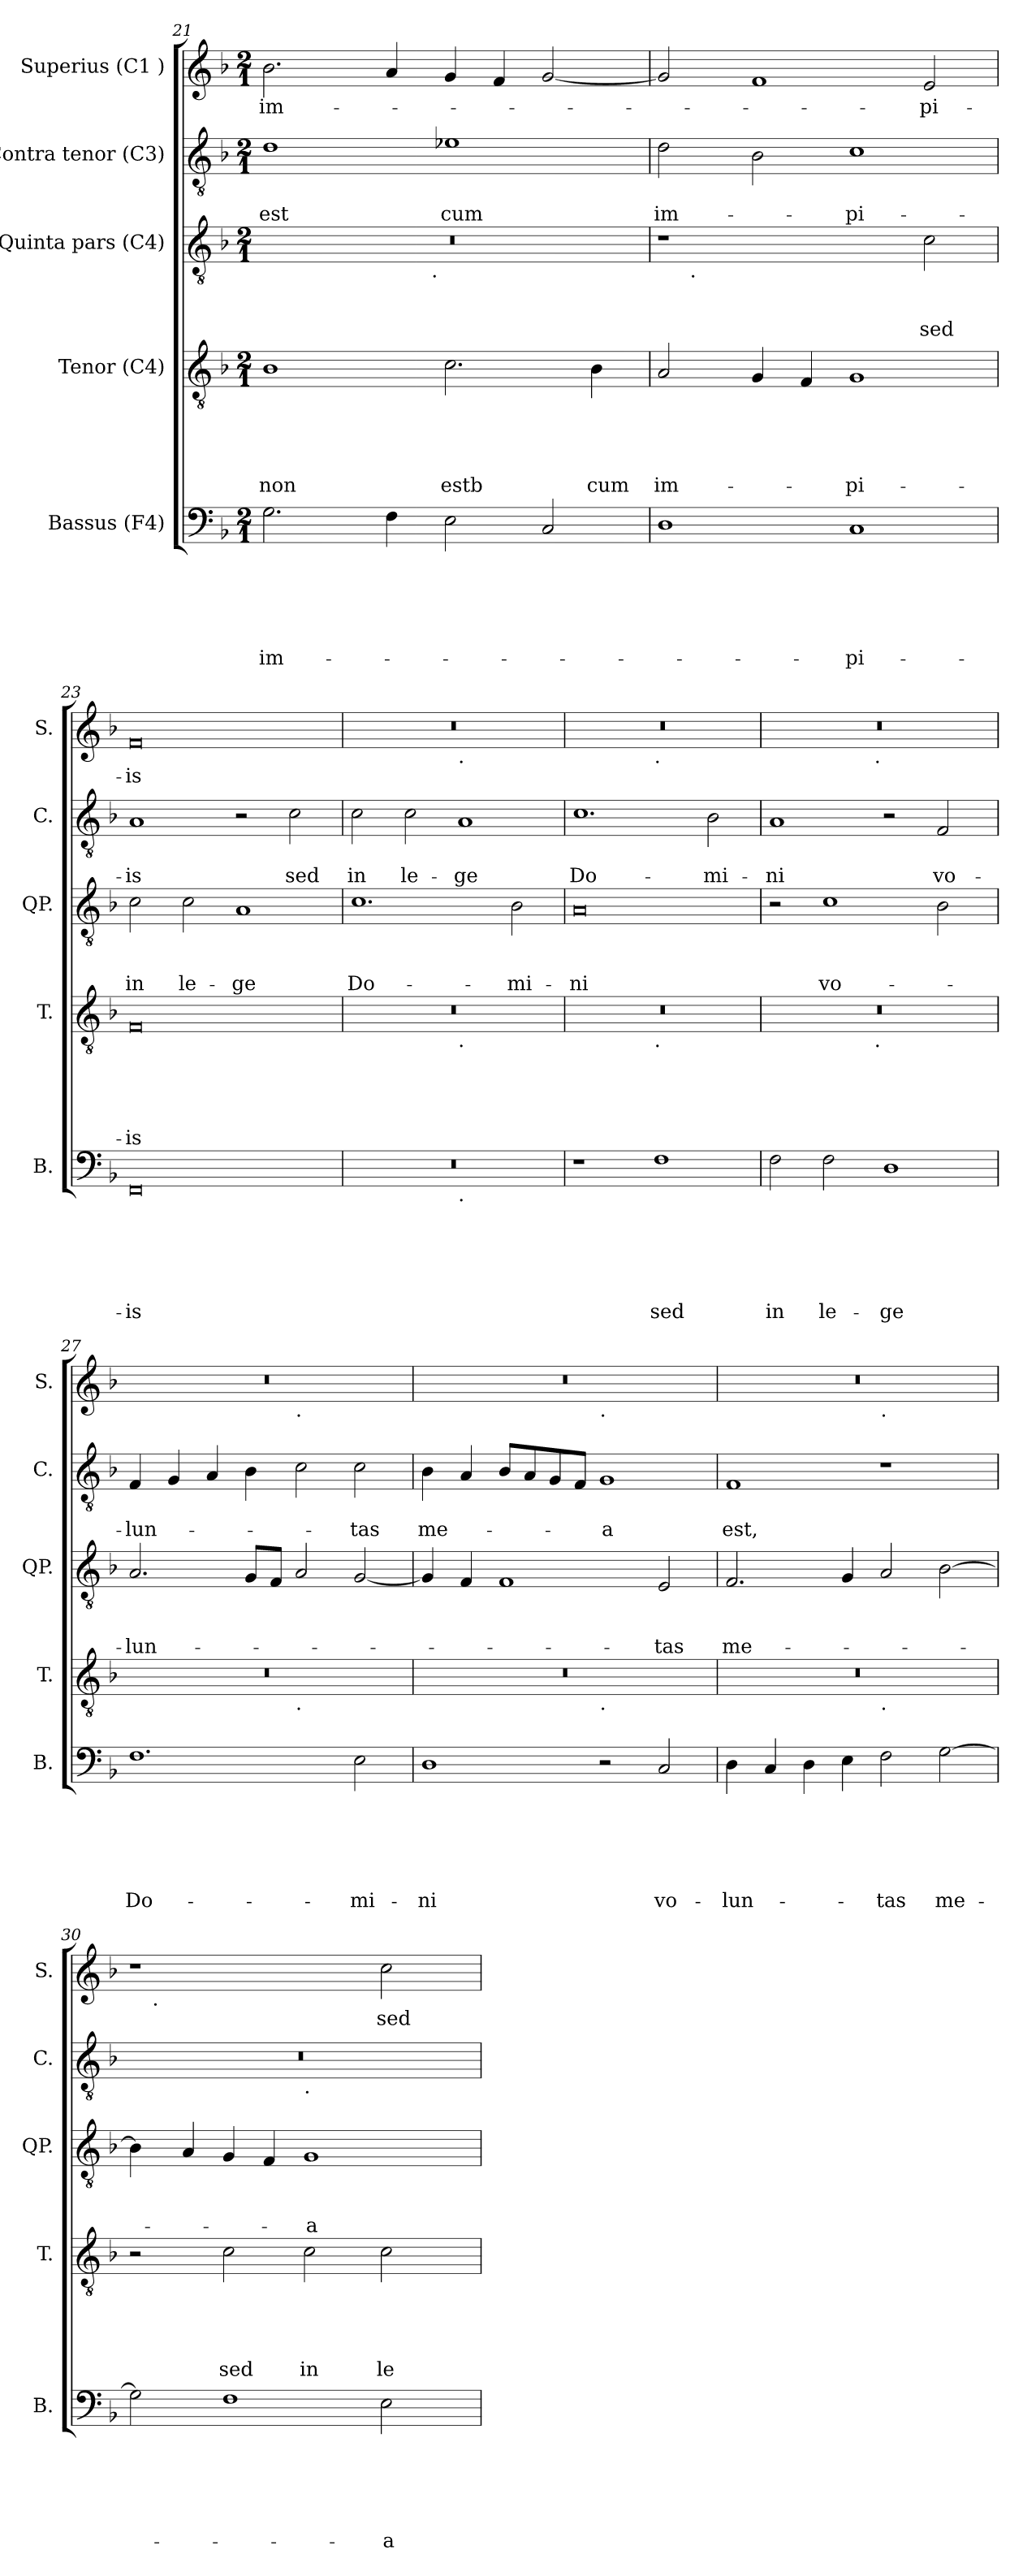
**kern	**text	**text	**text	**text	**text	**text	**kern	**text	**text	**text	**text	**text	**kern	**text	**text	**text	**kern	**text	**text	**kern	**text
*part5	*part5	*part5	*part5	*part5	*part5	*part5	*part4	*part4	*part4	*part4	*part4	*part4	*part3	*part3	*part3	*part3	*part2	*part2	*part2	*part1	*part1
*staff5	*staff5	*staff5	*staff5	*staff5	*staff5	*staff5	*staff4	*staff4	*staff4	*staff4	*staff4	*staff4	*staff3	*staff3	*staff3	*staff3	*staff2	*staff2	*staff2	*staff1	*staff1
*I"Bassus (F4)	*	*	*	*	*	*	*I"Tenor (C4)	*	*	*	*	*	*I"Quinta pars (C4)	*	*	*	*I"Contra tenor (C3)	*	*	*I"Superius (C1 )	*
*I'B.	*	*	*	*	*	*	*I'T.	*	*	*	*	*	*I'QP.	*	*	*	*I'C.	*	*	*I'S.	*
*clefF4	*	*	*	*	*	*	*clefGv2	*	*	*	*	*	*clefGv2	*	*	*	*clefGv2	*	*	*clefG2	*
*k[b-]	*	*	*	*	*	*	*k[b-]	*	*	*	*	*	*k[b-]	*	*	*	*k[b-]	*	*	*k[b-]	*
*F:	*	*	*	*	*	*	*F:	*	*	*	*	*	*F:	*	*	*	*F:	*	*	*F:	*
*M2/1	*	*	*	*	*	*	*M2/1	*	*	*	*	*	*M2/1	*	*	*	*M2/1	*	*	*M2/1	*
=21	=21	=21	=21	=21	=21	=21	=21	=21	=21	=21	=21	=21	=21	=21	=21	=21	=21	=21	=21	=21	=21
!	!	!	!	!	!	!LO:LY:b	!	!	!	!	!	!LO:LY:b	!	!	!	!	!	!	!LO:LY:b	!	!LO:LY:b
*	*	*	*	*	*	*	*	*	*	*	*	*	*^	*	*	*	*	*	*	*	*
2.G\	.	.	.	.	.	im-	1B-	.	.	.	.	non	0r	2ryy	.	.	.	1d	.	est	2.b-\	im-
.	.	.	.	.	.	.	.	.	.	.	.	.	.	4...ryy	.	.	.	.	.	.	.	.
4F\	.	.	.	.	.	.	.	.	.	.	.	.	.	.	.	.	.	.	.	.	4a/	.
!	!	!	!	!	!	!	!	!	!	!	!	!	!	!LO:TX:b:t=.	!	!	!	!	!	!	!	!
.	.	.	.	.	.	.	.	.	.	.	.	.	.	1ryy	.	.	.	.	.	.	.	.
!	!	!	!	!	!	!	!	!	!	!	!	!LO:LY:b:rj	!	!	!	!	!	!	!	!LO:LY:b	!	!
2E\	.	.	.	.	.	.	2.c\	.	.	.	.	estb	.	.	.	.	.	1e-X	.	cum	4g/	.
.	.	.	.	.	.	.	.	.	.	.	.	.	.	.	.	.	.	.	.	.	4f/	.
2C/	.	.	.	.	.	.	.	.	.	.	.	.	.	.	.	.	.	.	.	.	[<2g/	.
!	!	!	!	!	!	!	!	!	!	!	!	!LO:LY:b	!	!	!	!	!	!	!	!	!	!
.	.	.	.	.	.	.	4B-\	.	.	.	.	cum	.	.	.	.	.	.	.	.	.	.
.	.	.	.	.	.	.	.	.	.	.	.	.	.	32ryy	.	.	.	.	.	.	.	.
!!LO:LB:g=z
=22	=22	=22	=22	=22	=22	=22	=22	=22	=22	=22	=22	=22	=22	=22	=22	=22	=22	=22	=22	=22	=22	=22
!	!	!	!	!	!	!	!	!	!	!	!	!LO:LY:b	!	!	!	!	!	!	!	!LO:LY:b	!	!
1D	.	.	.	.	.	.	2A/	.	.	.	.	im-	1r	8ryy	.	.	.	2d\	.	im-	2g/]	.
!	!	!	!	!	!	!	!	!	!	!	!	!	!	!LO:TX:b:t=.	!	!	!	!	!	!	!	!
.	.	.	.	.	.	.	.	.	.	.	.	.	.	1...ryy	.	.	.	.	.	.	.	.
.	.	.	.	.	.	.	4G/	.	.	.	.	.	.	.	.	.	.	2B-\	.	.	1f	.
.	.	.	.	.	.	.	4F/	.	.	.	.	.	.	.	.	.	.	.	.	.	.	.
!	!	!	!	!	!	!LO:LY:b	!	!	!	!	!	!LO:LY:b	!	!	!	!	!	!	!	!LO:LY:b	!	!
1C	.	.	.	.	.	-pi-	1G	.	.	.	.	-pi-	2ryy	.	.	.	.	1c	.	-pi-	.	.
!	!	!	!	!	!	!	!	!	!	!	!	!	!	!	!	!	!LO:LY:b	!	!	!	!	!LO:LY:b
.	.	.	.	.	.	.	.	.	.	.	.	.	2c\	.	.	.	sed	.	.	.	2e/	-pi-
=23	=23	=23	=23	=23	=23	=23	=23	=23	=23	=23	=23	=23	=23	=23	=23	=23	=23	=23	=23	=23	=23	=23
!	!	!	!	!	!	!LO:LY:b:rj	!	!	!	!	!	!LO:LY:b:rj	!	!	!	!	!LO:LY:b	!	!	!LO:LY:b:rj	!	!LO:LY:b:rj
*	*	*	*	*	*	*	*	*	*	*	*	*	*v	*v	*	*	*	*	*	*	*	*
0FF	.	.	.	.	.	-is	0F	.	.	.	.	-is	2c\	.	.	in	1A	.	-is	0f	-is
!	!	!	!	!	!	!	!	!	!	!	!	!	!	!	!	!LO:LY:b	!	!	!	!	!
.	.	.	.	.	.	.	.	.	.	.	.	.	2c\	.	.	le-	.	.	.	.	.
!	!	!	!	!	!	!	!	!	!	!	!	!	!	!	!	!LO:LY:b	!	!	!	!	!
.	.	.	.	.	.	.	.	.	.	.	.	.	1A	.	.	-ge	2r	.	.	.	.
!	!	!	!	!	!	!	!	!	!	!	!	!	!	!	!	!	!	!	!LO:LY:b	!	!
.	.	.	.	.	.	.	.	.	.	.	.	.	.	.	.	.	2c\	.	sed	.	.
=24	=24	=24	=24	=24	=24	=24	=24	=24	=24	=24	=24	=24	=24	=24	=24	=24	=24	=24	=24	=24	=24
!	!	!	!	!	!	!	!	!	!	!	!	!	!	!	!	!LO:LY:b	!	!	!LO:LY:b	!	!
*^	*	*	*	*	*	*	*^	*	*	*	*	*	*	*	*	*	*	*	*	*^	*
0r	1ryy	.	.	.	.	.	.	0r	1ryy	.	.	.	.	.	1.c	.	.	Do-	2c\	.	in	0r	1ryy	.
!	!	!	!	!	!	!	!	!	!	!	!	!	!	!	!	!	!	!	!	!	!LO:LY:b	!	!	!
.	.	.	.	.	.	.	.	.	.	.	.	.	.	.	.	.	.	.	2c\	.	le-	.	.	.
!	!	!	!	!	!	!	!	!	!	!	!	!	!	!	!	!	!	!	!	!	!	!	!LO:TX:b:t=.	!
!	!	!	!	!	!	!	!	!	!LO:TX:b:t=.	!	!	!	!	!	!	!	!	!	!	!	!	!	!	!
!	!LO:TX:b:t=.	!	!	!	!	!	!	!	!	!	!	!	!	!	!	!	!	!	!	!	!	!	!	!
!	!	!	!	!	!	!	!	!	!	!	!	!	!	!	!	!	!	!	!	!	!LO:LY:b	!	!	!
.	1ryy	.	.	.	.	.	.	.	1ryy	.	.	.	.	.	.	.	.	.	1A	.	-ge	.	1ryy	.
!	!	!	!	!	!	!	!	!	!	!	!	!	!	!	!	!	!	!LO:LY:b	!	!	!	!	!	!
.	.	.	.	.	.	.	.	.	.	.	.	.	.	.	2B-\	.	.	-mi-	.	.	.	.	.	.
=25	=25	=25	=25	=25	=25	=25	=25	=25	=25	=25	=25	=25	=25	=25	=25	=25	=25	=25	=25	=25	=25	=25	=25	=25
!	!	!	!	!	!	!	!	!	!	!	!	!	!	!	!	!	!	!LO:LY:b:rj	!	!	!LO:LY:b	!	!	!
*v	*v	*	*	*	*	*	*	*	*	*	*	*	*	*	*	*	*	*	*	*	*	*	*	*
1r	.	.	.	.	.	.	0r	1ryy	.	.	.	.	.	0A	.	.	-ni	1.c	.	Do-	0r	1ryy	.
!	!	!	!	!	!	!	!	!	!	!	!	!	!	!	!	!	!	!	!	!	!	!LO:TX:b:t=.	!
!	!	!	!	!	!	!	!	!LO:TX:b:t=.	!	!	!	!	!	!	!	!	!	!	!	!	!	!	!
!	!	!	!	!	!	!LO:LY:b	!	!	!	!	!	!	!	!	!	!	!	!	!	!	!	!	!
1F	.	.	.	.	.	sed	.	1ryy	.	.	.	.	.	.	.	.	.	.	.	.	.	1ryy	.
!	!	!	!	!	!	!	!	!	!	!	!	!	!	!	!	!	!	!	!	!LO:LY:b	!	!	!
.	.	.	.	.	.	.	.	.	.	.	.	.	.	.	.	.	.	2B-\	.	-mi-	.	.	.
=26	=26	=26	=26	=26	=26	=26	=26	=26	=26	=26	=26	=26	=26	=26	=26	=26	=26	=26	=26	=26	=26	=26	=26
!	!	!	!	!	!	!LO:LY:b	!	!	!	!	!	!	!	!	!	!	!	!	!	!LO:LY:b	!	!	!
2F\	.	.	.	.	.	in	0r	2ryy	.	.	.	.	.	2r	.	.	.	1A	.	-ni	0r	2ryy	.
!	!	!	!	!	!	!LO:LY:b	!	!	!	!	!	!	!	!	!	!	!LO:LY:b	!	!	!	!	!	!
2F\	.	.	.	.	.	le-	.	4...ryy	.	.	.	.	.	1c	.	.	vo-	.	.	.	.	4...ryy	.
!	!	!	!	!	!	!	!	!	!	!	!	!	!	!	!	!	!	!	!	!	!	!LO:TX:b:t=.	!
!	!	!	!	!	!	!	!	!LO:TX:b:t=.	!	!	!	!	!	!	!	!	!	!	!	!	!	!	!
.	.	.	.	.	.	.	.	1ryy	.	.	.	.	.	.	.	.	.	.	.	.	.	1ryy	.
!	!	!	!	!	!	!LO:LY:b	!	!	!	!	!	!	!	!	!	!	!	!	!	!	!	!	!
1D	.	.	.	.	.	-ge	.	.	.	.	.	.	.	.	.	.	.	2r	.	.	.	.	.
!	!	!	!	!	!	!	!	!	!	!	!	!	!	!	!	!	!	!	!	!LO:LY:b	!	!	!
.	.	.	.	.	.	.	.	.	.	.	.	.	.	2B-\	.	.	.	2F/	.	vo-	.	.	.
.	.	.	.	.	.	.	.	32ryy	.	.	.	.	.	.	.	.	.	.	.	.	.	32ryy	.
!!LO:PB:g=z	!!
=27	=27	=27	=27	=27	=27	=27	=27	=27	=27	=27	=27	=27	=27	=27	=27	=27	=27	=27	=27	=27	=27	=27	=27
!	!	!	!	!	!	!LO:LY:b	!	!	!	!	!	!	!	!	!	!	!LO:LY:b	!	!	!LO:LY:b	!	!	!
1.F	.	.	.	.	.	Do-	0r	1ryy	.	.	.	.	.	2.A/	.	.	-lun-	4F/	.	-lun-	0r	1ryy	.
.	.	.	.	.	.	.	.	.	.	.	.	.	.	.	.	.	.	4G/	.	.	.	.	.
.	.	.	.	.	.	.	.	.	.	.	.	.	.	.	.	.	.	4A/	.	.	.	.	.
.	.	.	.	.	.	.	.	.	.	.	.	.	.	8G/L	.	.	.	4B-\	.	.	.	.	.
.	.	.	.	.	.	.	.	.	.	.	.	.	.	8F/J	.	.	.	.	.	.	.	.	.
!	!	!	!	!	!	!	!	!	!	!	!	!	!	!	!	!	!	!	!	!	!	!LO:TX:b:t=.	!
!	!	!	!	!	!	!	!	!LO:TX:b:t=.	!	!	!	!	!	!	!	!	!	!	!	!	!	!	!
.	.	.	.	.	.	.	.	1ryy	.	.	.	.	.	2A/	.	.	.	2c\	.	.	.	1ryy	.
!	!	!	!	!	!	!LO:LY:b	!	!	!	!	!	!	!	!	!	!	!	!	!	!LO:LY:b	!	!	!
2E\	.	.	.	.	.	-mi-	.	.	.	.	.	.	.	[<2G/	.	.	.	2c\	.	-tas	.	.	.
=28	=28	=28	=28	=28	=28	=28	=28	=28	=28	=28	=28	=28	=28	=28	=28	=28	=28	=28	=28	=28	=28	=28	=28
!	!	!	!	!	!	!LO:LY:b	!	!	!	!	!	!	!	!	!	!	!	!	!	!LO:LY:b	!	!	!
1D	.	.	.	.	.	-ni	0r	1ryy	.	.	.	.	.	4G/]	.	.	.	4B-\	.	me-	0r	1ryy	.
.	.	.	.	.	.	.	.	.	.	.	.	.	.	4F/	.	.	.	4A/	.	.	.	.	.
.	.	.	.	.	.	.	.	.	.	.	.	.	.	1F	.	.	.	8B-/L	.	.	.	.	.
.	.	.	.	.	.	.	.	.	.	.	.	.	.	.	.	.	.	8A/	.	.	.	.	.
.	.	.	.	.	.	.	.	.	.	.	.	.	.	.	.	.	.	8G/	.	.	.	.	.
.	.	.	.	.	.	.	.	.	.	.	.	.	.	.	.	.	.	8F/J	.	.	.	.	.
!	!	!	!	!	!	!	!	!	!	!	!	!	!	!	!	!	!	!	!	!	!	!LO:TX:b:t=.	!
!	!	!	!	!	!	!	!	!LO:TX:b:t=.	!	!	!	!	!	!	!	!	!	!	!	!	!	!	!
!	!	!	!	!	!	!	!	!	!	!	!	!	!	!	!	!	!	!	!	!LO:LY:b:rj	!	!	!
2r	.	.	.	.	.	.	.	1ryy	.	.	.	.	.	.	.	.	.	1G	.	-a	.	1ryy	.
!	!	!	!	!	!	!LO:LY:b	!	!	!	!	!	!	!	!	!	!	!LO:LY:b	!	!	!	!	!	!
2C/	.	.	.	.	.	vo-	.	.	.	.	.	.	.	2E/	.	.	-tas	.	.	.	.	.	.
=29	=29	=29	=29	=29	=29	=29	=29	=29	=29	=29	=29	=29	=29	=29	=29	=29	=29	=29	=29	=29	=29	=29	=29
!	!	!	!	!	!	!LO:LY:b	!	!	!	!	!	!	!	!	!	!	!LO:LY:b	!	!	!LO:LY:b	!	!	!
4D\	.	.	.	.	.	-lun-	0r	1ryy	.	.	.	.	.	2.F/	.	.	me-	1F	.	est,	0r	1ryy	.
4C/	.	.	.	.	.	.	.	.	.	.	.	.	.	.	.	.	.	.	.	.	.	.	.
4D\	.	.	.	.	.	.	.	.	.	.	.	.	.	.	.	.	.	.	.	.	.	.	.
4E\	.	.	.	.	.	.	.	.	.	.	.	.	.	4G/	.	.	.	.	.	.	.	.	.
!	!	!	!	!	!	!	!	!	!	!	!	!	!	!	!	!	!	!	!	!	!	!LO:TX:b:t=.	!
!	!	!	!	!	!	!	!	!LO:TX:b:t=.	!	!	!	!	!	!	!	!	!	!	!	!	!	!	!
!	!	!	!	!	!	!LO:LY:b	!	!	!	!	!	!	!	!	!	!	!	!	!	!	!	!	!
2F\	.	.	.	.	.	-tas	.	1ryy	.	.	.	.	.	2A/	.	.	.	1r	.	.	.	1ryy	.
!	!	!	!	!	!	!LO:LY:b	!	!	!	!	!	!	!	!	!	!	!	!	!	!	!	!	!
[>2G\	.	.	.	.	.	me-	.	.	.	.	.	.	.	[>2B-\	.	.	.	.	.	.	.	.	.
*	*	*	*	*	*	*	*v	*v	*	*	*	*	*	*	*	*	*	*	*	*	*	*	*
=30	=30	=30	=30	=30	=30	=30	=30	=30	=30	=30	=30	=30	=30	=30	=30	=30	=30	=30	=30	=30	=30	=30
*	*	*	*	*	*	*	*	*	*	*	*	*	*	*	*	*	*^	*	*	*	*	*
2G\]	.	.	.	.	.	.	2r	.	.	.	.	.	4B-\]	.	.	.	0r	1ryy	.	.	1r	16.ryy	.
!	!	!	!	!	!	!	!	!	!	!	!	!	!	!	!	!	!	!	!	!	!	!LO:TX:b:t=.	!
.	.	.	.	.	.	.	.	.	.	.	.	.	.	.	.	.	.	.	.	.	.	1ryy	.
.	.	.	.	.	.	.	.	.	.	.	.	.	4A/	.	.	.	.	.	.	.	.	.	.
!	!	!	!	!	!	!	!	!	!	!	!	!LO:LY:b	!	!	!	!	!	!	!	!	!	!	!
1F	.	.	.	.	.	.	2c\	.	.	.	.	sed	4G/	.	.	.	.	.	.	.	.	.	.
.	.	.	.	.	.	.	.	.	.	.	.	.	4F/	.	.	.	.	.	.	.	.	.	.
!	!	!	!	!	!	!	!	!	!	!	!	!	!	!	!	!	!	!LO:TX:b:t=.	!	!	!	!	!
!	!	!	!	!	!	!	!	!	!	!	!	!LO:LY:b	!	!	!	!LO:LY:b:rj	!	!	!	!	!	!	!
.	.	.	.	.	.	.	2c\	.	.	.	.	in	1G	.	.	-a	.	1ryy	.	.	2ryy	.	.
.	.	.	.	.	.	.	.	.	.	.	.	.	.	.	.	.	.	.	.	.	.	2ryy	.
!	!	!	!	!	!	!LO:LY:b	!	!	!	!	!	!LO:LY:b	!	!	!	!	!	!	!	!	!	!	!LO:LY:b
2E\	.	.	.	.	.	-a	2c\	.	.	.	.	le-	.	.	.	.	.	.	.	.	2cc\	.	sed
.	.	.	.	.	.	.	.	.	.	.	.	.	.	.	.	.	.	.	.	.	.	4ryy	.
.	.	.	.	.	.	.	.	.	.	.	.	.	.	.	.	.	.	.	.	.	.	8ryy	.
.	.	.	.	.	.	.	.	.	.	.	.	.	.	.	.	.	.	.	.	.	.	32ryy	.
*	*	*	*	*	*	*	*	*	*	*	*	*	*	*	*	*	*v	*v	*	*	*	*	*
*	*	*	*	*	*	*	*	*	*	*	*	*	*	*	*	*	*	*	*	*v	*v	*
=	=	=	=	=	=	=	=	=	=	=	=	=	=	=	=	=	=	=	=	=	=
*-	*-	*-	*-	*-	*-	*-	*-	*-	*-	*-	*-	*-	*-	*-	*-	*-	*-	*-	*-	*-	*-
